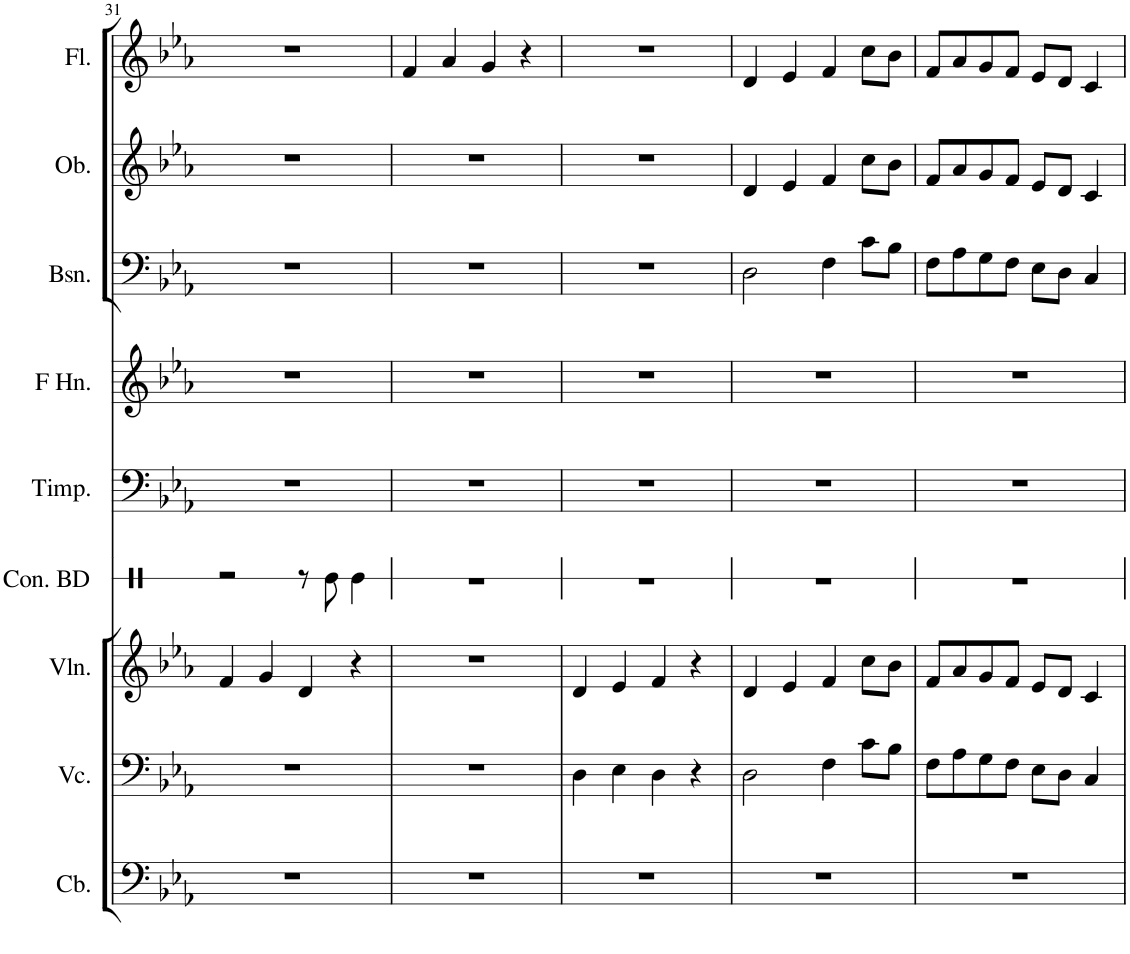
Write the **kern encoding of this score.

**kern	**kern	**kern	**kern	**kern	**kern	**kern	**kern	**kern
*part9	*part8	*part7	*part6	*part5	*part4	*part3	*part2	*part1
*staff9	*staff8	*staff7	*staff6	*staff5	*staff4	*staff3	*staff2	*staff1
*I"Contrabass	*I"Violoncello	*I"Violin	*I"Concert Bass Drum	*I"Timpani	*I"Horn in F	*I"Bassoon	*I"Oboe	*I"Flute
*I'Cb.	*I'Vc.	*I'Vln.	*I'Con. BD	*I'Timp.	*	*I'Bsn.	*I'Ob.	*I'Fl.
!!LO:PB:g=z
*clefF4	*clefF4	*clefG2	*clefX	*clefF4	*clefG2	*clefF4	*clefG2	*clefG2
*Trd7c12	*	*	*	*	*Trd4c7	*	*	*
*k[b-e-a-]	*k[b-e-a-]	*k[b-e-a-]	*k[]	*k[b-e-a-]	*k[b-e-a-]	*k[b-e-a-]	*k[b-e-a-]	*k[b-e-a-]
*M4/4	*M4/4	*M4/4	*M4/4	*M4/4	*M4/4	*M4/4	*M4/4	*M4/4
=31	=31	=31	=31	=31	=31	=31	=31	=31
1r	1r	4f/	2r	1r	1r	1r	1r	1r
.	.	4g/	.	.	.	.	.	.
.	.	4d/	8r	.	.	.	.	.
.	.	.	8Re\	.	.	.	.	.
.	.	4r	4Re\	.	.	.	.	.
=32	=32	=32	=32	=32	=32	=32	=32	=32
1r	1r	1r	1r	1r	1r	1r	1r	4f/
.	.	.	.	.	.	.	.	4a-/
.	.	.	.	.	.	.	.	4g/
.	.	.	.	.	.	.	.	4r
=33	=33	=33	=33	=33	=33	=33	=33	=33
1r	4D\	4d/	1r	1r	1r	1r	1r	1r
.	4E-\	4e-/	.	.	.	.	.	.
.	4D\	4f/	.	.	.	.	.	.
.	4r	4r	.	.	.	.	.	.
=34	=34	=34	=34	=34	=34	=34	=34	=34
1r	2D\	4d/	1r	1r	1r	2D\	4d/	4d/
.	.	4e-/	.	.	.	.	4e-/	4e-/
.	4F\	4f/	.	.	.	4F\	4f/	4f/
.	8c\L	8cc\L	.	.	.	8c\L	8cc\L	8cc\L
.	8B-\J	8b-\J	.	.	.	8B-\J	8b-\J	8b-\J
=35	=35	=35	=35	=35	=35	=35	=35	=35
1r	8F\L	8f/L	1r	1r	1r	8F\L	8f/L	8f/L
.	8A-\	8a-/	.	.	.	8A-\	8a-/	8a-/
.	8G\	8g/	.	.	.	8G\	8g/	8g/
.	8F\J	8f/J	.	.	.	8F\J	8f/J	8f/J
.	8E-\L	8e-/L	.	.	.	8E-\L	8e-/L	8e-/L
.	8D\J	8d/J	.	.	.	8D\J	8d/J	8d/J
.	4C/	4c/	.	.	.	4C/	4c/	4c/
=	=	=	=	=	=	=	=	=
*-	*-	*-	*-	*-	*-	*-	*-	*-
